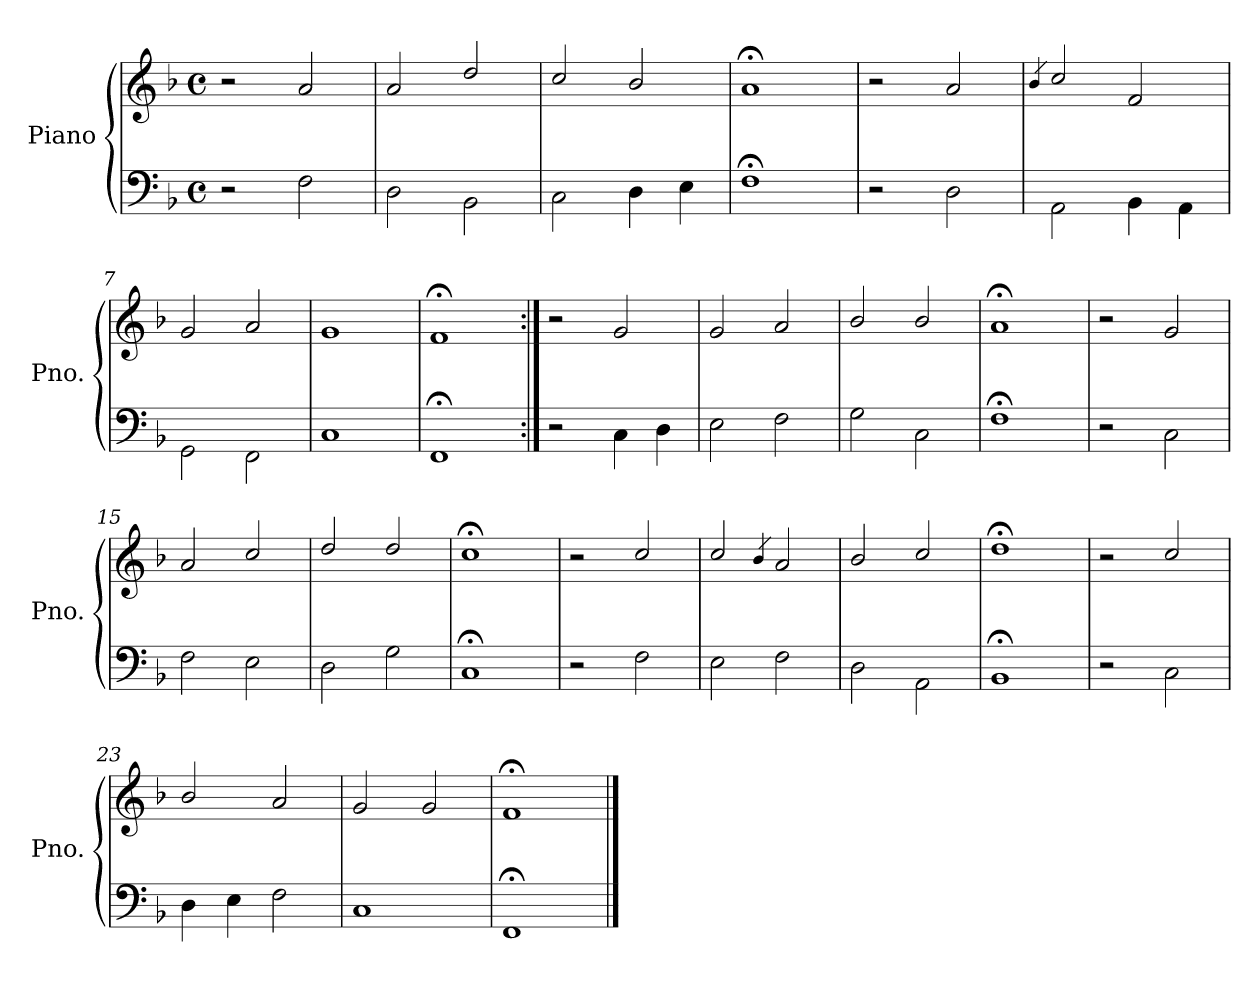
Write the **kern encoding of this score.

**kern	**kern
*part1	*part1
*staff2	*staff1
*I"Piano	*
*I'Pno.	*
*clefF4	*clefG2
*k[b-]	*k[b-]
*F:	*F:
*M4/4	*M4/4
*met(c)	*met(c)
=1	=1
2r	2r
2F\	2a/
=2	=2
2D\	2a/
2BB-\	2dd/
=3	=3
2C\	2cc/
4D\	2b-/
4E\	.
=4	=4
1F;	1a;<
=5	=5
2r	2r
2D\	2a/
=6	=6
.	4qb-/
2AA\	2cc/
4BB-\	2f/
4AA\	.
=7	=7
2GG\	2g/
2FF\	2a/
=8	=8
1C	1g
=9	=9
1FF;	1f;<
!!LO:LB:g=z
=10:|!	=10:|!
2r	2r
4C\	2g/
4D\	.
=11	=11
2E\	2g/
2F\	2a/
=12	=12
2G\	2b-/
2C\	2b-/
=13	=13
1F;	1a;<
=14	=14
2r	2r
2C\	2g/
=15	=15
2F\	2a/
2E\	2cc/
=16	=16
2D\	2dd/
2G\	2dd/
=17	=17
1C;	1cc;<
!!LO:LB:g=z
=18	=18
2r	2r
2F\	2cc/
=19	=19
2E\	2cc/
.	4qb-/
2F\	2a/
=20	=20
2D\	2b-/
2AA\	2cc/
=21	=21
1BB-;	1dd;<
=22	=22
2r	2r
2C\	2cc/
=23	=23
4D\	2b-/
4E\	.
2F\	2a/
=24	=24
1C	2g/
.	2g/
=25	=25
1FF;	1f;<
==	==
*-	*-
